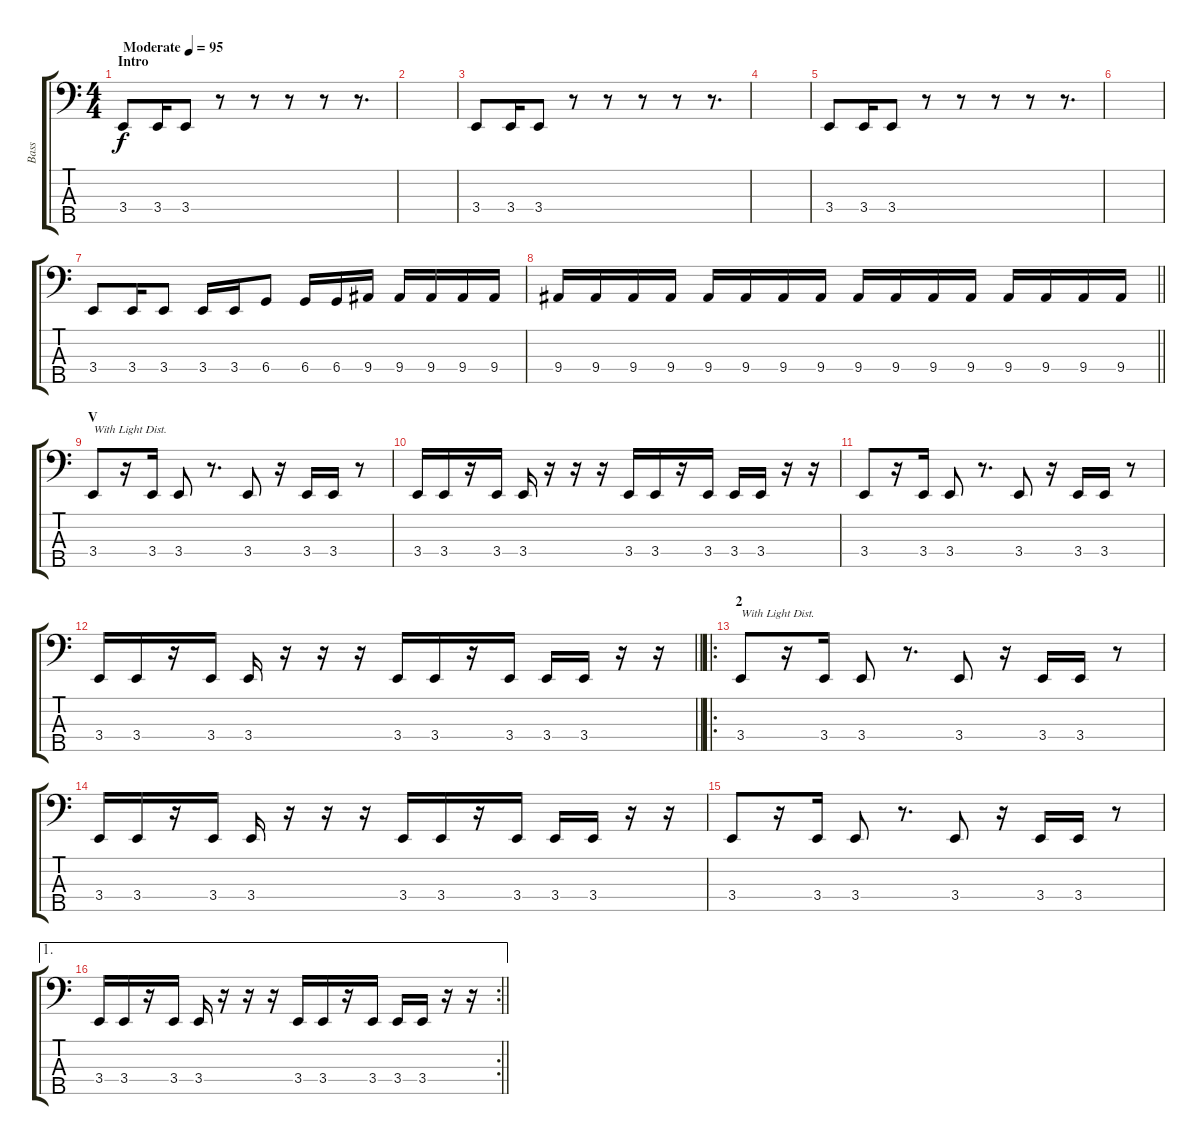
\track ("Bass" "Bass") {instrument electricbassfinger}
\staff {score tabs}
\tuning (E2 B1 Gb1 Db1 Ab0) {hide}
\ts (4 4)
\section ("" "Intro")
\tempo (95 "Moderate")
\clef f4
\ks c
3.4.8{dy f instrument electricbassfinger} 3.4.16 3.4.8 r.8 r.8 r.8 r.8 r.8{d} |
|
3.4.8 3.4.16 3.4.8 r.8 r.8 r.8 r.8 r.8{d} |
|
3.4.8 3.4.16 3.4.8 r.8 r.8 r.8 r.8 r.8{d} |
|
3.4.8 3.4.16 3.4.8 3.4.16 3.4.16 6.4.8 6.4.16 6.4.16 9.4.16 9.4.16 9.4.16 9.4.16 9.4.16 |
\barLineRight lightlight
9.4.16 9.4.16 9.4.16 9.4.16 9.4.16 9.4.16 9.4.16 9.4.16 9.4.16 9.4.16 9.4.16 9.4.16 9.4.16 9.4.16 9.4.16 9.4.16 |
\section ("" "V")
3.4.8{txt "With Light Dist. " instrument electricbassfinger} r.16 3.4.16 3.4.8 r.8{d} 3.4.8 r.16 3.4.16 3.4.16 r.8 |
3.4.16 3.4.16 r.16 3.4.16 3.4.16 r.16 r.16 r.16 3.4.16 3.4.16 r.16 3.4.16 3.4.16 3.4.16 r.16 r.16 |
3.4.8 r.16 3.4.16 3.4.8 r.8{d} 3.4.8 r.16 3.4.16 3.4.16 r.8 |
\barLineRight lightlight
3.4.16 3.4.16 r.16 3.4.16 3.4.16 r.16 r.16 r.16 3.4.16 3.4.16 r.16 3.4.16 3.4.16 3.4.16 r.16 r.16 |
\ro
\section ("" "2")
3.4.8{txt "With Light Dist. " instrument electricbassfinger} r.16 3.4.16 3.4.8 r.8{d} 3.4.8 r.16 3.4.16 3.4.16 r.8 |
3.4.16 3.4.16 r.16 3.4.16 3.4.16 r.16 r.16 r.16 3.4.16 3.4.16 r.16 3.4.16 3.4.16 3.4.16 r.16 r.16 |
3.4.8 r.16 3.4.16 3.4.8 r.8{d} 3.4.8 r.16 3.4.16 3.4.16 r.8 |
\ae 1
\rc 2
\barLineRight lightlight
3.4.16 3.4.16 r.16 3.4.16 3.4.16 r.16 r.16 r.16 3.4.16 3.4.16 r.16 3.4.16 3.4.16 3.4.16 r.16 r.16
